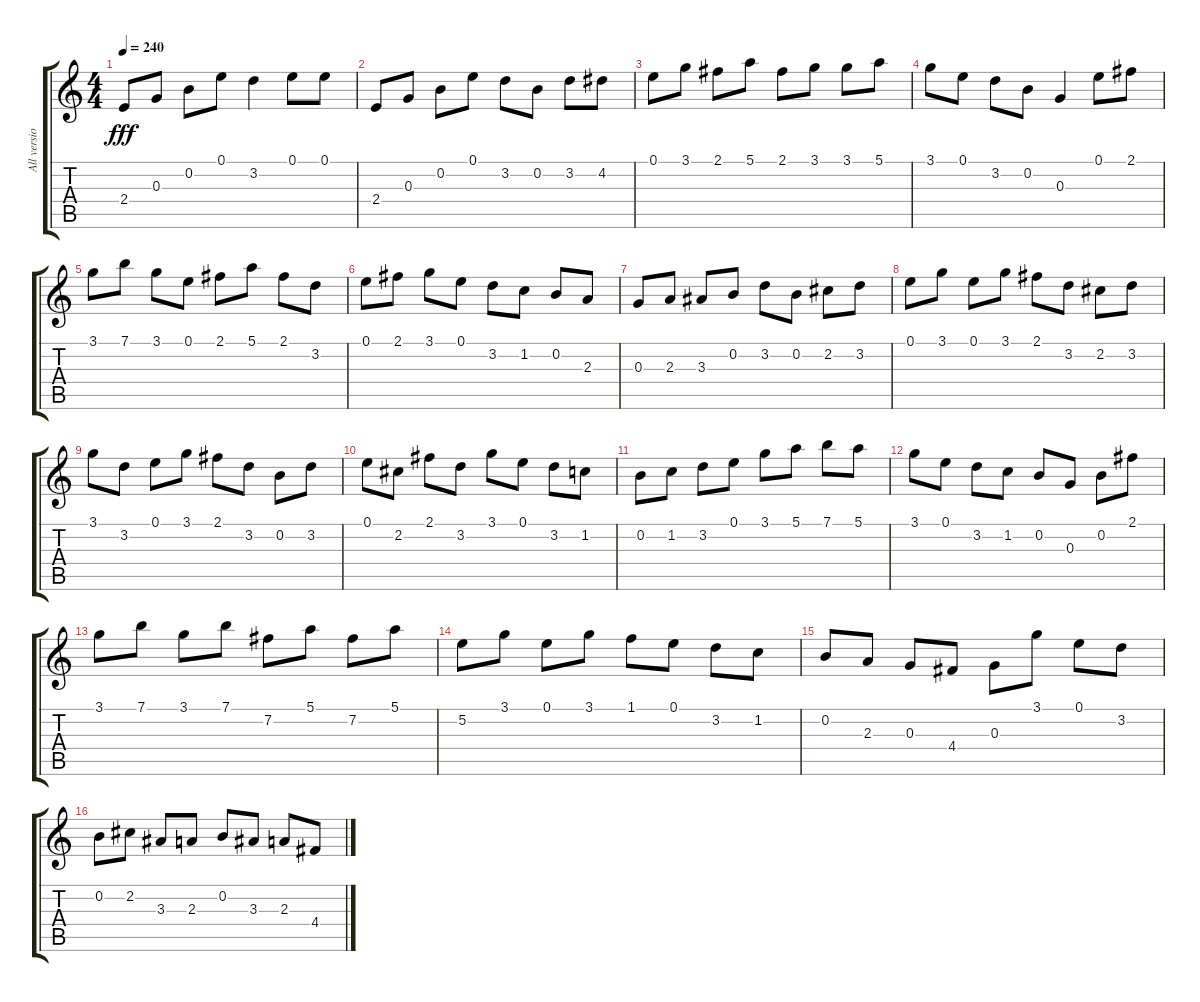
\track ("All versions" "All versio") {instrument acousticguitarnylon}
\staff {score tabs}
\tuning (E4 B3 G3 D3 A2 E2) {hide}
\ts (4 4)
\tempo 240
\clef g2
\ks c
2.4.8{dy fff} 0.3.8 0.2.8 0.1.8 3.2.4 0.1.8 0.1.8 |
2.4.8 0.3.8 0.2.8 0.1.8 3.2.8 0.2.8 3.2.8 4.2.8 |
0.1.8 3.1.8 2.1.8 5.1.8 2.1.8 3.1.8 3.1.8 5.1.8 |
3.1.8 0.1.8 3.2.8 0.2.8 0.3.4 0.1.8 2.1.8 |
3.1.8 7.1.8 3.1.8 0.1.8 2.1.8 5.1.8 2.1.8 3.2.8 |
0.1.8 2.1.8 3.1.8 0.1.8 3.2.8 1.2.8 0.2.8 2.3.8 |
0.3.8 2.3.8 3.3.8 0.2.8 3.2.8 0.2.8 2.2.8 3.2.8 |
0.1.8 3.1.8 0.1.8 3.1.8 2.1.8 3.2.8 2.2.8 3.2.8 |
3.1.8 3.2.8 0.1.8 3.1.8 2.1.8 3.2.8 0.2.8 3.2.8 |
0.1.8 2.2.8 2.1.8 3.2.8 3.1.8 0.1.8 3.2.8 1.2.8 |
0.2.8 1.2.8 3.2.8 0.1.8 3.1.8 5.1.8 7.1.8 5.1.8 |
3.1.8 0.1.8 3.2.8 1.2.8 0.2.8 0.3.8 0.2.8 2.1.8 |
3.1.8 7.1.8 3.1.8 7.1.8 7.2.8 5.1.8 7.2.8 5.1.8 |
5.2.8 3.1.8 0.1.8 3.1.8 1.1.8 0.1.8 3.2.8 1.2.8 |
0.2.8 2.3.8 0.3.8 4.4.8 0.3.8 3.1.8 0.1.8 3.2.8 |
0.2.8 2.2.8 3.3.8 2.3.8 0.2.8 3.3.8 2.3.8 4.4.8
